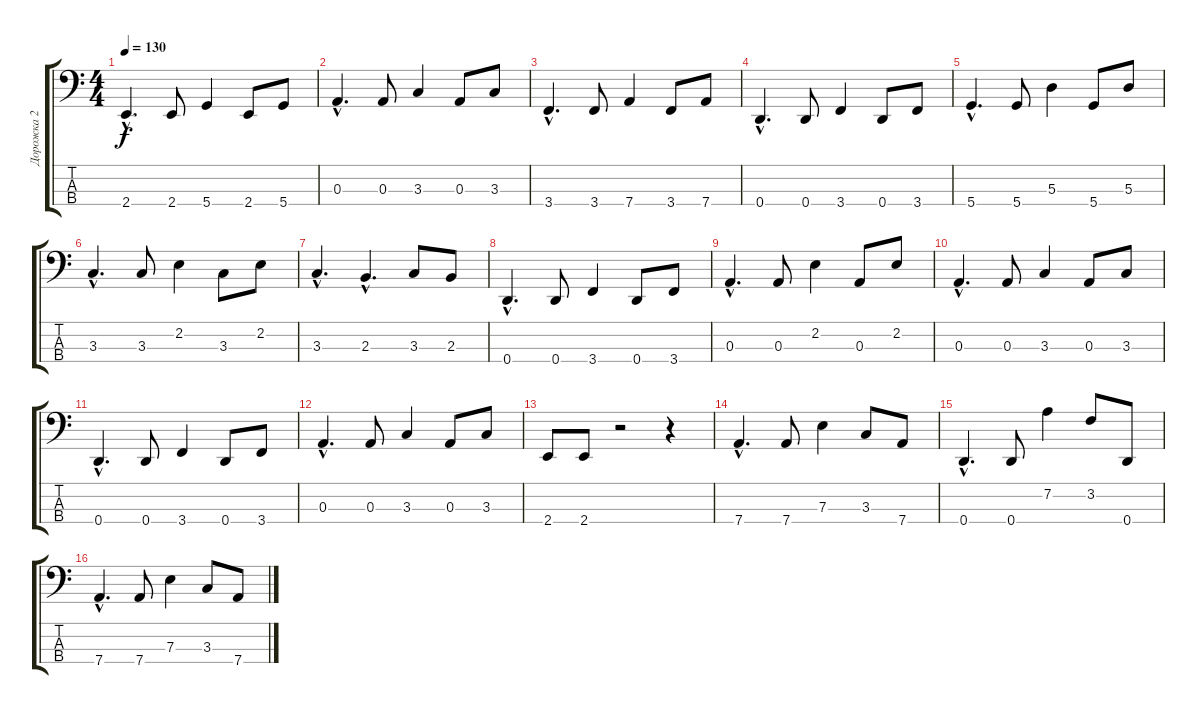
\track ("Дорожка 2" "Дорожка 2") {instrument electricbasspick}
\staff {score tabs}
\tuning (G2 D2 A1 D1) {hide}
\ts (4 4)
\tempo 130
\clef f4
\ks c
2.4{hac}.4{d dy f} 2.4.8 5.4.4 2.4.8 5.4.8 |
0.3{hac}.4{d} 0.3.8 3.3.4 0.3.8 3.3.8 |
3.4{hac}.4{d} 3.4.8 7.4.4 3.4.8 7.4.8 |
0.4{hac}.4{d} 0.4.8 3.4.4 0.4.8 3.4.8 |
5.4{hac}.4{d} 5.4.8 5.3.4 5.4.8 5.3.8 |
3.3{hac}.4{d} 3.3.8 2.2.4 3.3.8 2.2.8 |
3.3{hac}.4{d} 2.3{hac}.4{d} 3.3.8 2.3.8 |
0.4{hac}.4{d} 0.4.8 3.4.4 0.4.8 3.4.8 |
0.3{hac}.4{d} 0.3.8 2.2.4 0.3.8 2.2.8 |
0.3{hac}.4{d} 0.3.8 3.3.4 0.3.8 3.3.8 |
0.4{hac}.4{d} 0.4.8 3.4.4 0.4.8 3.4.8 |
0.3{hac}.4{d} 0.3.8 3.3.4 0.3.8 3.3.8 |
2.4.8 2.4.8 r.2 r.4 |
7.4{hac}.4{d} 7.4.8 7.3.4 3.3.8 7.4.8 |
0.4{hac}.4{d} 0.4.8 7.2.4 3.2.8 0.4.8 |
7.4{hac}.4{d} 7.4.8 7.3.4 3.3.8 7.4.8
